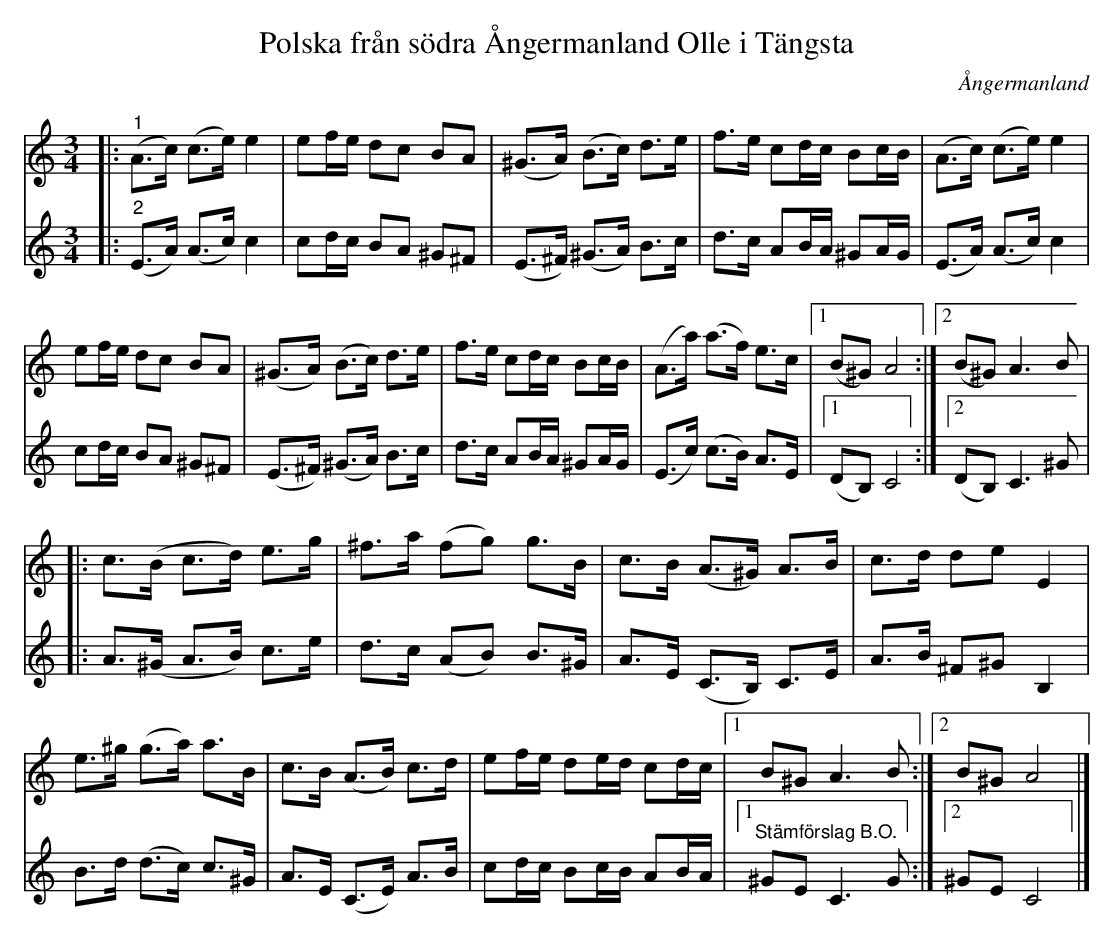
X:1
T:Polska från södra Ångermanland Olle i Tängsta
O:Ångermanland
L:1/8
M:3/4
K:Am
V:1
|:"^1" (A>c) (c>e) e2 | ef/e/ dc BA | (^G>A) (B>c) d>e | f>e cd/c/ Bc/B/ | (A>c) (c>e) e2 |
ef/e/ dc BA | (^G>A) (B>c) d>e | f>e cd/c/ Bc/B/ | (A>a) (a>f) e>c |1 (B^G) A4 :|2 (B^G) A3 B |
|:c>(B c>d) e>g | ^f>a (fg) g>B | c>B (A>^G) A>B | c>d de E2 |
 e>^g (g>a) a>B | c>B (A>B) c>d | ef/e/ de/d/ cd/c/ |1 B^G A3 B :|2 B^G A4 |]
V:2
|:"^2" (E>A) (A>c) c2 | cd/c/ BA ^G^F | (E>^F) (^G>A) B>c | d>c AB/A/ ^GA/G/ | (E>A) (A>c) c2 |
cd/c/ BA ^G^F | (E>^F) (^G>A) B>c | d>c AB/A/ ^GA/G/ | (E>c) (c>B) A>E |1 (DB,) C4 :|2 (DB,) C3 ^G |
|: A>(^G A>B) c>e | d>c (AB) B>^G | A>E (C>B,) C>E | A>B ^F^G B,2 | B>d (d>c) c>^G |
A>E (C>E) A>B | cd/c/ Bc/B/ AB/A/ |1"^Stämförslag B.O." ^GE C3 G :|2 ^GE C4 |]
